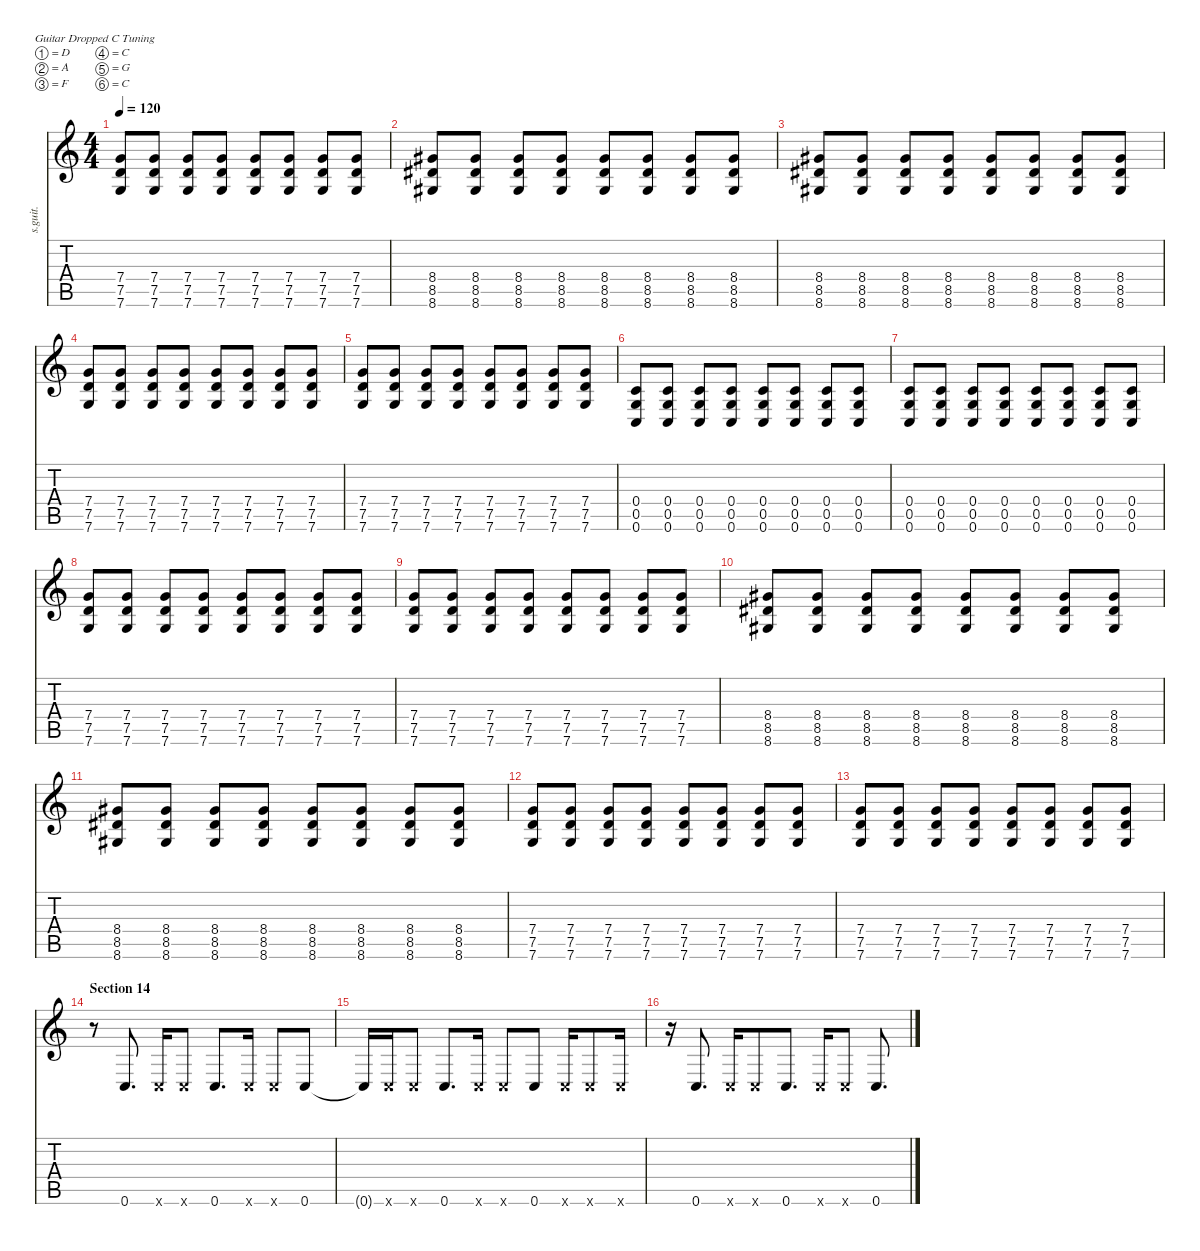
\defaultSystemsLayout 4
\hideDynamics
\bracketExtendMode nobrackets
\track ("Misha Mansoor" "s.guit.") {instrument distortionguitar}
\staff {score tabs}
\tuning (D4 A3 F3 C3 G2 C2)
\ts (4 4)
\tempo 120
\clef g2
\ks c
(7.4 7.5 7.6).8{lyrics (0 "") lyrics (1 "") lyrics (2 "") lyrics (3 "") lyrics (4 "") dy mf} (7.4 7.5 7.6).8{lyrics (0 "") lyrics (1 "") lyrics (2 "") lyrics (3 "") lyrics (4 "")} (7.4 7.5 7.6).8{lyrics (0 "") lyrics (1 "") lyrics (2 "") lyrics (3 "") lyrics (4 "")} (7.4 7.5 7.6).8{lyrics (0 "") lyrics (1 "") lyrics (2 "") lyrics (3 "") lyrics (4 "")} (7.4 7.5 7.6).8{lyrics (0 "") lyrics (1 "") lyrics (2 "") lyrics (3 "") lyrics (4 "")} (7.4 7.5 7.6).8{lyrics (0 "") lyrics (1 "") lyrics (2 "") lyrics (3 "") lyrics (4 "")} (7.4 7.5 7.6).8{lyrics (0 "") lyrics (1 "") lyrics (2 "") lyrics (3 "") lyrics (4 "")} (7.4 7.5 7.6).8{lyrics (0 "") lyrics (1 "") lyrics (2 "") lyrics (3 "") lyrics (4 "")} |
(8.4{acc #} 8.5{acc #} 8.6{acc #}).8{lyrics (0 "") lyrics (1 "") lyrics (2 "") lyrics (3 "") lyrics (4 "")} (8.4{acc #} 8.5{acc #} 8.6{acc #}).8{lyrics (0 "") lyrics (1 "") lyrics (2 "") lyrics (3 "") lyrics (4 "")} (8.4{acc #} 8.5{acc #} 8.6{acc #}).8{lyrics (0 "") lyrics (1 "") lyrics (2 "") lyrics (3 "") lyrics (4 "")} (8.4{acc #} 8.5{acc #} 8.6{acc #}).8{lyrics (0 "") lyrics (1 "") lyrics (2 "") lyrics (3 "") lyrics (4 "")} (8.4{acc #} 8.5{acc #} 8.6{acc #}).8{lyrics (0 "") lyrics (1 "") lyrics (2 "") lyrics (3 "") lyrics (4 "")} (8.4{acc #} 8.5{acc #} 8.6{acc #}).8{lyrics (0 "") lyrics (1 "") lyrics (2 "") lyrics (3 "") lyrics (4 "")} (8.4{acc #} 8.5{acc #} 8.6{acc #}).8{lyrics (0 "") lyrics (1 "") lyrics (2 "") lyrics (3 "") lyrics (4 "")} (8.4{acc #} 8.5{acc #} 8.6{acc #}).8{lyrics (0 "") lyrics (1 "") lyrics (2 "") lyrics (3 "") lyrics (4 "")} |
(8.4{acc #} 8.5{acc #} 8.6{acc #}).8{lyrics (0 "") lyrics (1 "") lyrics (2 "") lyrics (3 "") lyrics (4 "")} (8.4{acc #} 8.5{acc #} 8.6{acc #}).8{lyrics (0 "") lyrics (1 "") lyrics (2 "") lyrics (3 "") lyrics (4 "")} (8.4{acc #} 8.5{acc #} 8.6{acc #}).8{lyrics (0 "") lyrics (1 "") lyrics (2 "") lyrics (3 "") lyrics (4 "")} (8.4{acc #} 8.5{acc #} 8.6{acc #}).8{lyrics (0 "") lyrics (1 "") lyrics (2 "") lyrics (3 "") lyrics (4 "")} (8.4{acc #} 8.5{acc #} 8.6{acc #}).8{lyrics (0 "") lyrics (1 "") lyrics (2 "") lyrics (3 "") lyrics (4 "")} (8.4{acc #} 8.5{acc #} 8.6{acc #}).8{lyrics (0 "") lyrics (1 "") lyrics (2 "") lyrics (3 "") lyrics (4 "")} (8.4{acc #} 8.5{acc #} 8.6{acc #}).8{lyrics (0 "") lyrics (1 "") lyrics (2 "") lyrics (3 "") lyrics (4 "")} (8.4{acc #} 8.5{acc #} 8.6{acc #}).8{lyrics (0 "") lyrics (1 "") lyrics (2 "") lyrics (3 "") lyrics (4 "")} |
(7.4 7.5 7.6).8{lyrics (0 "") lyrics (1 "") lyrics (2 "") lyrics (3 "") lyrics (4 "")} (7.4 7.5 7.6).8{lyrics (0 "") lyrics (1 "") lyrics (2 "") lyrics (3 "") lyrics (4 "")} (7.4 7.5 7.6).8{lyrics (0 "") lyrics (1 "") lyrics (2 "") lyrics (3 "") lyrics (4 "")} (7.4 7.5 7.6).8{lyrics (0 "") lyrics (1 "") lyrics (2 "") lyrics (3 "") lyrics (4 "")} (7.4 7.5 7.6).8{lyrics (0 "") lyrics (1 "") lyrics (2 "") lyrics (3 "") lyrics (4 "")} (7.4 7.5 7.6).8{lyrics (0 "") lyrics (1 "") lyrics (2 "") lyrics (3 "") lyrics (4 "")} (7.4 7.5 7.6).8{lyrics (0 "") lyrics (1 "") lyrics (2 "") lyrics (3 "") lyrics (4 "")} (7.4 7.5 7.6).8{lyrics (0 "") lyrics (1 "") lyrics (2 "") lyrics (3 "") lyrics (4 "")} |
(7.4 7.5 7.6).8{lyrics (0 "") lyrics (1 "") lyrics (2 "") lyrics (3 "") lyrics (4 "")} (7.4 7.5 7.6).8{lyrics (0 "") lyrics (1 "") lyrics (2 "") lyrics (3 "") lyrics (4 "")} (7.4 7.5 7.6).8{lyrics (0 "") lyrics (1 "") lyrics (2 "") lyrics (3 "") lyrics (4 "")} (7.4 7.5 7.6).8{lyrics (0 "") lyrics (1 "") lyrics (2 "") lyrics (3 "") lyrics (4 "")} (7.4 7.5 7.6).8{lyrics (0 "") lyrics (1 "") lyrics (2 "") lyrics (3 "") lyrics (4 "")} (7.4 7.5 7.6).8{lyrics (0 "") lyrics (1 "") lyrics (2 "") lyrics (3 "") lyrics (4 "")} (7.4 7.5 7.6).8{lyrics (0 "") lyrics (1 "") lyrics (2 "") lyrics (3 "") lyrics (4 "")} (7.4 7.5 7.6).8{lyrics (0 "") lyrics (1 "") lyrics (2 "") lyrics (3 "") lyrics (4 "")} |
(0.4 0.5 0.6).8{lyrics (0 "") lyrics (1 "") lyrics (2 "") lyrics (3 "") lyrics (4 "")} (0.4 0.5 0.6).8{lyrics (0 "") lyrics (1 "") lyrics (2 "") lyrics (3 "") lyrics (4 "")} (0.4 0.5 0.6).8{lyrics (0 "") lyrics (1 "") lyrics (2 "") lyrics (3 "") lyrics (4 "")} (0.4 0.5 0.6).8{lyrics (0 "") lyrics (1 "") lyrics (2 "") lyrics (3 "") lyrics (4 "")} (0.4 0.5 0.6).8{lyrics (0 "") lyrics (1 "") lyrics (2 "") lyrics (3 "") lyrics (4 "")} (0.4 0.5 0.6).8{lyrics (0 "") lyrics (1 "") lyrics (2 "") lyrics (3 "") lyrics (4 "")} (0.4 0.5 0.6).8{lyrics (0 "") lyrics (1 "") lyrics (2 "") lyrics (3 "") lyrics (4 "")} (0.4 0.5 0.6).8{lyrics (0 "") lyrics (1 "") lyrics (2 "") lyrics (3 "") lyrics (4 "")} |
(0.4 0.5 0.6).8{lyrics (0 "") lyrics (1 "") lyrics (2 "") lyrics (3 "") lyrics (4 "")} (0.4 0.5 0.6).8{lyrics (0 "") lyrics (1 "") lyrics (2 "") lyrics (3 "") lyrics (4 "")} (0.4 0.5 0.6).8{lyrics (0 "") lyrics (1 "") lyrics (2 "") lyrics (3 "") lyrics (4 "")} (0.4 0.5 0.6).8{lyrics (0 "") lyrics (1 "") lyrics (2 "") lyrics (3 "") lyrics (4 "")} (0.4 0.5 0.6).8{lyrics (0 "") lyrics (1 "") lyrics (2 "") lyrics (3 "") lyrics (4 "")} (0.4 0.5 0.6).8{lyrics (0 "") lyrics (1 "") lyrics (2 "") lyrics (3 "") lyrics (4 "")} (0.4 0.5 0.6).8{lyrics (0 "") lyrics (1 "") lyrics (2 "") lyrics (3 "") lyrics (4 "")} (0.4 0.5 0.6).8{lyrics (0 "") lyrics (1 "") lyrics (2 "") lyrics (3 "") lyrics (4 "")} |
(7.4 7.5 7.6).8{lyrics (0 "") lyrics (1 "") lyrics (2 "") lyrics (3 "") lyrics (4 "")} (7.4 7.5 7.6).8{lyrics (0 "") lyrics (1 "") lyrics (2 "") lyrics (3 "") lyrics (4 "")} (7.4 7.5 7.6).8{lyrics (0 "") lyrics (1 "") lyrics (2 "") lyrics (3 "") lyrics (4 "")} (7.4 7.5 7.6).8{lyrics (0 "") lyrics (1 "") lyrics (2 "") lyrics (3 "") lyrics (4 "")} (7.4 7.5 7.6).8{lyrics (0 "") lyrics (1 "") lyrics (2 "") lyrics (3 "") lyrics (4 "")} (7.4 7.5 7.6).8{lyrics (0 "") lyrics (1 "") lyrics (2 "") lyrics (3 "") lyrics (4 "")} (7.4 7.5 7.6).8{lyrics (0 "") lyrics (1 "") lyrics (2 "") lyrics (3 "") lyrics (4 "")} (7.4 7.5 7.6).8{lyrics (0 "") lyrics (1 "") lyrics (2 "") lyrics (3 "") lyrics (4 "")} |
(7.4 7.5 7.6).8{lyrics (0 "") lyrics (1 "") lyrics (2 "") lyrics (3 "") lyrics (4 "")} (7.4 7.5 7.6).8{lyrics (0 "") lyrics (1 "") lyrics (2 "") lyrics (3 "") lyrics (4 "")} (7.4 7.5 7.6).8{lyrics (0 "") lyrics (1 "") lyrics (2 "") lyrics (3 "") lyrics (4 "")} (7.4 7.5 7.6).8{lyrics (0 "") lyrics (1 "") lyrics (2 "") lyrics (3 "") lyrics (4 "")} (7.4 7.5 7.6).8{lyrics (0 "") lyrics (1 "") lyrics (2 "") lyrics (3 "") lyrics (4 "")} (7.4 7.5 7.6).8{lyrics (0 "") lyrics (1 "") lyrics (2 "") lyrics (3 "") lyrics (4 "")} (7.4 7.5 7.6).8{lyrics (0 "") lyrics (1 "") lyrics (2 "") lyrics (3 "") lyrics (4 "")} (7.4 7.5 7.6).8{lyrics (0 "") lyrics (1 "") lyrics (2 "") lyrics (3 "") lyrics (4 "")} |
(8.4{acc #} 8.5{acc #} 8.6{acc #}).8{lyrics (0 "") lyrics (1 "") lyrics (2 "") lyrics (3 "") lyrics (4 "")} (8.4{acc #} 8.5{acc #} 8.6{acc #}).8{lyrics (0 "") lyrics (1 "") lyrics (2 "") lyrics (3 "") lyrics (4 "")} (8.4{acc #} 8.5{acc #} 8.6{acc #}).8{lyrics (0 "") lyrics (1 "") lyrics (2 "") lyrics (3 "") lyrics (4 "")} (8.4{acc #} 8.5{acc #} 8.6{acc #}).8{lyrics (0 "") lyrics (1 "") lyrics (2 "") lyrics (3 "") lyrics (4 "")} (8.4{acc #} 8.5{acc #} 8.6{acc #}).8{lyrics (0 "") lyrics (1 "") lyrics (2 "") lyrics (3 "") lyrics (4 "")} (8.4{acc #} 8.5{acc #} 8.6{acc #}).8{lyrics (0 "") lyrics (1 "") lyrics (2 "") lyrics (3 "") lyrics (4 "")} (8.4{acc #} 8.5{acc #} 8.6{acc #}).8{lyrics (0 "") lyrics (1 "") lyrics (2 "") lyrics (3 "") lyrics (4 "")} (8.4{acc #} 8.5{acc #} 8.6{acc #}).8{lyrics (0 "") lyrics (1 "") lyrics (2 "") lyrics (3 "") lyrics (4 "")} |
(8.4{acc #} 8.5{acc #} 8.6{acc #}).8{lyrics (0 "") lyrics (1 "") lyrics (2 "") lyrics (3 "") lyrics (4 "")} (8.4{acc #} 8.5{acc #} 8.6{acc #}).8{lyrics (0 "") lyrics (1 "") lyrics (2 "") lyrics (3 "") lyrics (4 "")} (8.4{acc #} 8.5{acc #} 8.6{acc #}).8{lyrics (0 "") lyrics (1 "") lyrics (2 "") lyrics (3 "") lyrics (4 "")} (8.4{acc #} 8.5{acc #} 8.6{acc #}).8{lyrics (0 "") lyrics (1 "") lyrics (2 "") lyrics (3 "") lyrics (4 "")} (8.4{acc #} 8.5{acc #} 8.6{acc #}).8{lyrics (0 "") lyrics (1 "") lyrics (2 "") lyrics (3 "") lyrics (4 "")} (8.4{acc #} 8.5{acc #} 8.6{acc #}).8{lyrics (0 "") lyrics (1 "") lyrics (2 "") lyrics (3 "") lyrics (4 "")} (8.4{acc #} 8.5{acc #} 8.6{acc #}).8{lyrics (0 "") lyrics (1 "") lyrics (2 "") lyrics (3 "") lyrics (4 "")} (8.4{acc #} 8.5{acc #} 8.6{acc #}).8{lyrics (0 "") lyrics (1 "") lyrics (2 "") lyrics (3 "") lyrics (4 "")} |
(7.4 7.5 7.6).8{lyrics (0 "") lyrics (1 "") lyrics (2 "") lyrics (3 "") lyrics (4 "")} (7.4 7.5 7.6).8{lyrics (0 "") lyrics (1 "") lyrics (2 "") lyrics (3 "") lyrics (4 "")} (7.4 7.5 7.6).8{lyrics (0 "") lyrics (1 "") lyrics (2 "") lyrics (3 "") lyrics (4 "")} (7.4 7.5 7.6).8{lyrics (0 "") lyrics (1 "") lyrics (2 "") lyrics (3 "") lyrics (4 "")} (7.4 7.5 7.6).8{lyrics (0 "") lyrics (1 "") lyrics (2 "") lyrics (3 "") lyrics (4 "")} (7.4 7.5 7.6).8{lyrics (0 "") lyrics (1 "") lyrics (2 "") lyrics (3 "") lyrics (4 "")} (7.4 7.5 7.6).8{lyrics (0 "") lyrics (1 "") lyrics (2 "") lyrics (3 "") lyrics (4 "")} (7.4 7.5 7.6).8{lyrics (0 "") lyrics (1 "") lyrics (2 "") lyrics (3 "") lyrics (4 "")} |
(7.4 7.5 7.6).8{lyrics (0 "") lyrics (1 "") lyrics (2 "") lyrics (3 "") lyrics (4 "")} (7.4 7.5 7.6).8{lyrics (0 "") lyrics (1 "") lyrics (2 "") lyrics (3 "") lyrics (4 "")} (7.4 7.5 7.6).8{lyrics (0 "") lyrics (1 "") lyrics (2 "") lyrics (3 "") lyrics (4 "")} (7.4 7.5 7.6).8{lyrics (0 "") lyrics (1 "") lyrics (2 "") lyrics (3 "") lyrics (4 "")} (7.4 7.5 7.6).8{lyrics (0 "") lyrics (1 "") lyrics (2 "") lyrics (3 "") lyrics (4 "")} (7.4 7.5 7.6).8{lyrics (0 "") lyrics (1 "") lyrics (2 "") lyrics (3 "") lyrics (4 "")} (7.4 7.5 7.6).8{lyrics (0 "") lyrics (1 "") lyrics (2 "") lyrics (3 "") lyrics (4 "")} (7.4 7.5 7.6).8{lyrics (0 "") lyrics (1 "") lyrics (2 "") lyrics (3 "") lyrics (4 "")} |
\section ("" "Section 14")
r.8 0.6.8{d lyrics (0 "") lyrics (1 "") lyrics (2 "") lyrics (3 "") lyrics (4 "")} 0.6{x}.16{lyrics (0 "") lyrics (1 "") lyrics (2 "") lyrics (3 "") lyrics (4 "")} 0.6{x}.8{lyrics (0 "") lyrics (1 "") lyrics (2 "") lyrics (3 "") lyrics (4 "")} 0.6.8{d lyrics (0 "") lyrics (1 "") lyrics (2 "") lyrics (3 "") lyrics (4 "")} 0.6{x}.16{lyrics (0 "") lyrics (1 "") lyrics (2 "") lyrics (3 "") lyrics (4 "")} 0.6{x}.8{lyrics (0 "") lyrics (1 "") lyrics (2 "") lyrics (3 "") lyrics (4 "")} 0.6.8{lyrics (0 "") lyrics (1 "") lyrics (2 "") lyrics (3 "") lyrics (4 "")} |
0.6{t}.16{lyrics (0 "") lyrics (1 "") lyrics (2 "") lyrics (3 "") lyrics (4 "")} 0.6{x}.16{lyrics (0 "") lyrics (1 "") lyrics (2 "") lyrics (3 "") lyrics (4 "")} 0.6{x}.8{lyrics (0 "") lyrics (1 "") lyrics (2 "") lyrics (3 "") lyrics (4 "")} 0.6.8{d lyrics (0 "") lyrics (1 "") lyrics (2 "") lyrics (3 "") lyrics (4 "")} 0.6{x}.16{lyrics (0 "") lyrics (1 "") lyrics (2 "") lyrics (3 "") lyrics (4 "")} 0.6{x}.8{lyrics (0 "") lyrics (1 "") lyrics (2 "") lyrics (3 "") lyrics (4 "")} 0.6.8{lyrics (0 "") lyrics (1 "") lyrics (2 "") lyrics (3 "") lyrics (4 "")} 0.6{x}.16{lyrics (0 "") lyrics (1 "") lyrics (2 "") lyrics (3 "") lyrics (4 "")} 0.6{x}.8{lyrics (0 "") lyrics (1 "") lyrics (2 "") lyrics (3 "") lyrics (4 "")} 0.6{x}.16{lyrics (0 "") lyrics (1 "") lyrics (2 "") lyrics (3 "") lyrics (4 "")} |
r.16 0.6.8{d lyrics (0 "") lyrics (1 "") lyrics (2 "") lyrics (3 "") lyrics (4 "")} 0.6{x}.16{lyrics (0 "") lyrics (1 "") lyrics (2 "") lyrics (3 "") lyrics (4 "")} 0.6{x}.8{lyrics (0 "") lyrics (1 "") lyrics (2 "") lyrics (3 "") lyrics (4 "")} 0.6.8{d lyrics (0 "") lyrics (1 "") lyrics (2 "") lyrics (3 "") lyrics (4 "")} 0.6{x}.16{lyrics (0 "") lyrics (1 "") lyrics (2 "") lyrics (3 "") lyrics (4 "")} 0.6{x}.8{lyrics (0 "") lyrics (1 "") lyrics (2 "") lyrics (3 "") lyrics (4 "")} 0.6.8{d lyrics (0 "") lyrics (1 "") lyrics (2 "") lyrics (3 "") lyrics (4 "")}
